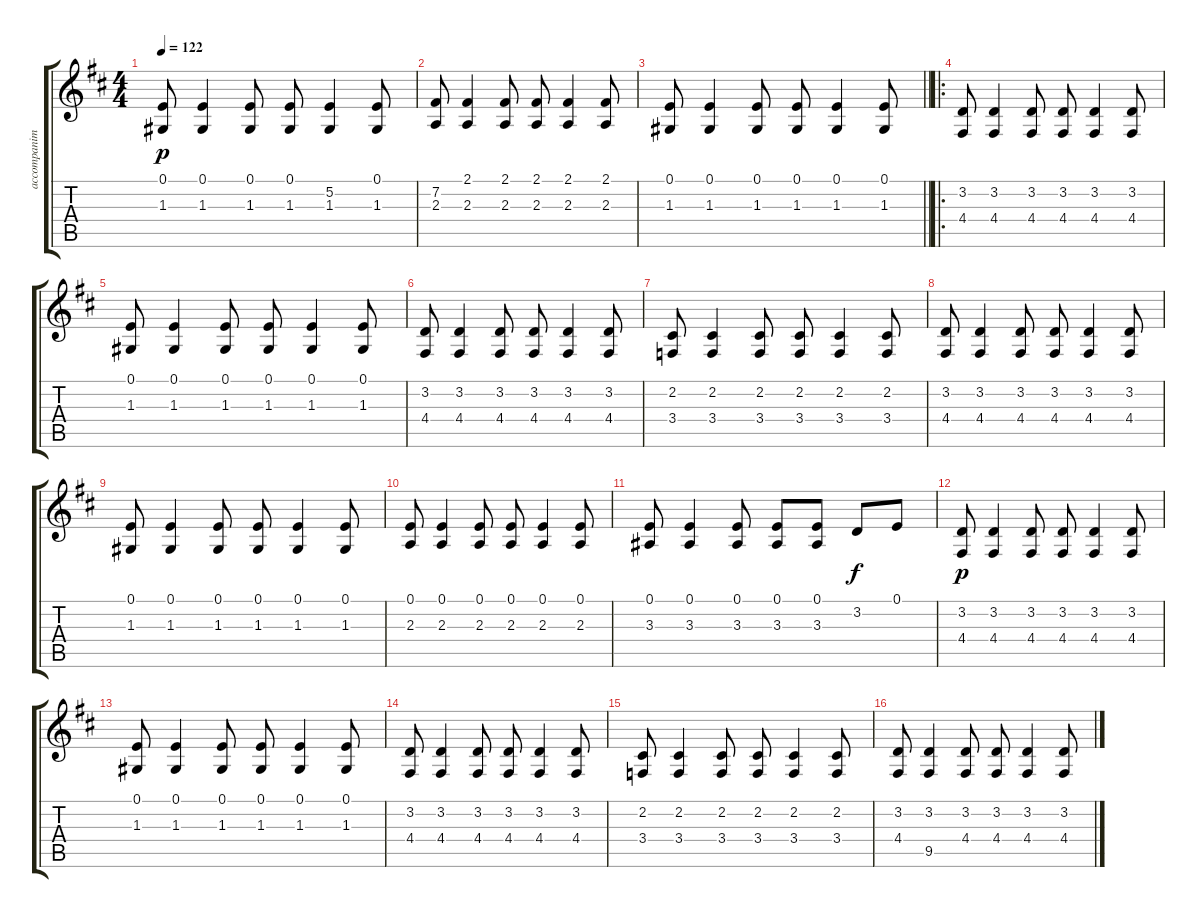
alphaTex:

\track ("accompaniment" "accompanim") {instrument trombone}
\staff {score tabs}
\tuning (E4 B3 G3 D3 A2 E2) {hide}
\ts (4 4)
\tempo 122
\clef g2
\ks bminor
(0.1 1.3).8{dy p} (0.1 1.3).4 (0.1 1.3).8 (0.1 1.3).8 (5.2 1.3).4 (0.1 1.3).8 |
(7.2 2.3).8 (2.1 2.3).4 (2.1 2.3).8 (2.1 2.3).8 (2.1 2.3).4 (2.1 2.3).8 |
\barLineRight lightlight
(0.1 1.3).8 (0.1 1.3).4 (0.1 1.3).8 (0.1 1.3).8 (0.1 1.3).4 (0.1 1.3).8 |
\ro
(3.2 4.4).8 (3.2 4.4).4 (3.2 4.4).8 (3.2 4.4).8 (3.2 4.4).4 (3.2 4.4).8 |
(0.1 1.3).8 (0.1 1.3).4 (0.1 1.3).8 (0.1 1.3).8 (0.1 1.3).4 (0.1 1.3).8 |
(3.2 4.4).8 (3.2 4.4).4 (3.2 4.4).8 (3.2 4.4).8 (3.2 4.4).4 (3.2 4.4).8 |
(2.2 3.4).8 (2.2 3.4).4 (2.2 3.4).8 (2.2 3.4).8 (2.2 3.4).4 (2.2 3.4).8 |
(3.2 4.4).8 (3.2 4.4).4 (3.2 4.4).8 (3.2 4.4).8 (3.2 4.4).4 (3.2 4.4).8 |
(0.1 1.3).8 (0.1 1.3).4 (0.1 1.3).8 (0.1 1.3).8 (0.1 1.3).4 (0.1 1.3).8 |
(0.1 2.3).8 (0.1 2.3).4 (0.1 2.3).8 (0.1 2.3).8 (0.1 2.3).4 (0.1 2.3).8 |
(0.1 3.3).8 (0.1 3.3).4 (0.1 3.3).8 (0.1 3.3).8 (0.1 3.3).8 3.2.8{dy f} 0.1.8 |
(3.2 4.4).8{dy p} (3.2 4.4).4 (3.2 4.4).8 (3.2 4.4).8 (3.2 4.4).4 (3.2 4.4).8 |
(0.1 1.3).8 (0.1 1.3).4 (0.1 1.3).8 (0.1 1.3).8 (0.1 1.3).4 (0.1 1.3).8 |
(3.2 4.4).8 (3.2 4.4).4 (3.2 4.4).8 (3.2 4.4).8 (3.2 4.4).4 (3.2 4.4).8 |
(2.2 3.4).8 (2.2 3.4).4 (2.2 3.4).8 (2.2 3.4).8 (2.2 3.4).4 (2.2 3.4).8 |
(3.2 4.4).8 (3.2 9.5).4 (3.2 4.4).8 (3.2 4.4).8 (3.2 4.4).4 (3.2 4.4).8
